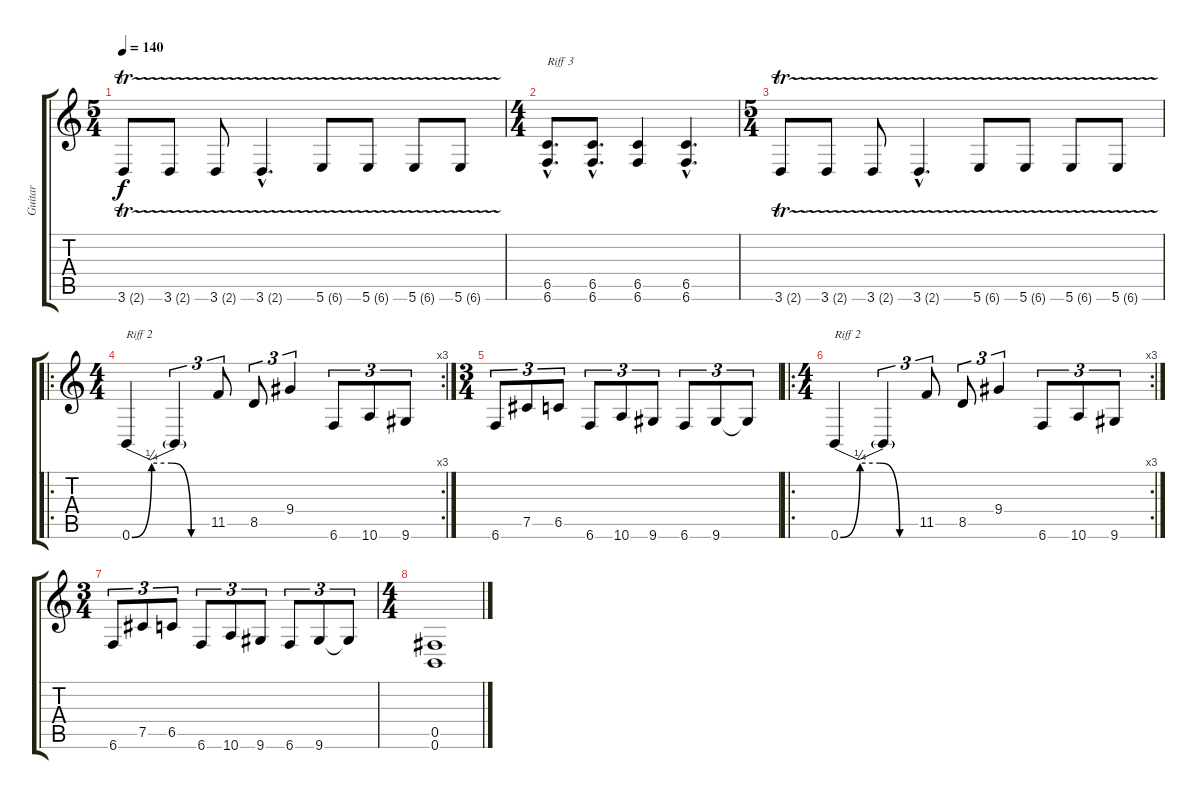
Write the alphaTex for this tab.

\track ("Guitar" "Guitar") {instrument distortionguitar}
\staff {score tabs}
\tuning (Db4 Ab3 E3 B2 Gb2 B1) {hide}
\ts (5 4)
\tempo 140
\clef g2
\ks c
3.6{tr (2 16)}.8{dy f} 3.6{tr (2 16)}.8 3.6{tr (2 16)}.8 3.6{tr (2 16) hac}.4{d} 5.6{tr (6 16)}.8 5.6{tr (6 16)}.8 5.6{tr (6 16)}.8 5.6{tr (6 16)}.8 |
\ts (4 4)
(6.5{hac} 6.6{hac}).8{d txt "Riff 3"} (6.5{hac} 6.6{hac}).8{d} (6.5 6.6).4 (6.5{hac} 6.6{hac}).4{d} |
\ts (5 4)
3.6{tr (2 16)}.8 3.6{tr (2 16)}.8 3.6{tr (2 16)}.8 3.6{tr (2 16) hac}.4{d} 5.6{tr (6 16)}.8 5.6{tr (6 16)}.8 5.6{tr (6 16)}.8 5.6{tr (6 16)}.8 |
\ro
\rc 3
\ts (4 4)
0.6{be (custom 0 0 15 1 30 1 45 0 60 0)}.4{txt "Riff 2"} 0.6{t}.4{tu (3 2)} 11.5.8{tu (3 2)} 8.5.8{tu (3 2)} 9.4.4{tu (3 2)} 6.6.8{tu (3 2)} 10.6.8{tu (3 2)} 9.6.8{tu (3 2)} |
\ts (3 4)
6.6.8{tu (3 2)} 7.5.8{tu (3 2)} 6.5.8{tu (3 2)} 6.6.8{tu (3 2)} 10.6.8{tu (3 2)} 9.6.8{tu (3 2)} 6.6.8{tu (3 2)} 9.6.8{tu (3 2)} 9.6{t}.8{tu (3 2)} |
\ro
\rc 3
\ts (4 4)
0.6{be (custom 0 0 15 1 30 1 45 0 60 0)}.4{txt "Riff 2"} 0.6{t}.4{tu (3 2)} 11.5.8{tu (3 2)} 8.5.8{tu (3 2)} 9.4.4{tu (3 2)} 6.6.8{tu (3 2)} 10.6.8{tu (3 2)} 9.6.8{tu (3 2)} |
\ts (3 4)
6.6.8{tu (3 2)} 7.5.8{tu (3 2)} 6.5.8{tu (3 2)} 6.6.8{tu (3 2)} 10.6.8{tu (3 2)} 9.6.8{tu (3 2)} 6.6.8{tu (3 2)} 9.6.8{tu (3 2)} 9.6{t}.8{tu (3 2)} |
\ts (4 4)
(0.5 0.6).1
